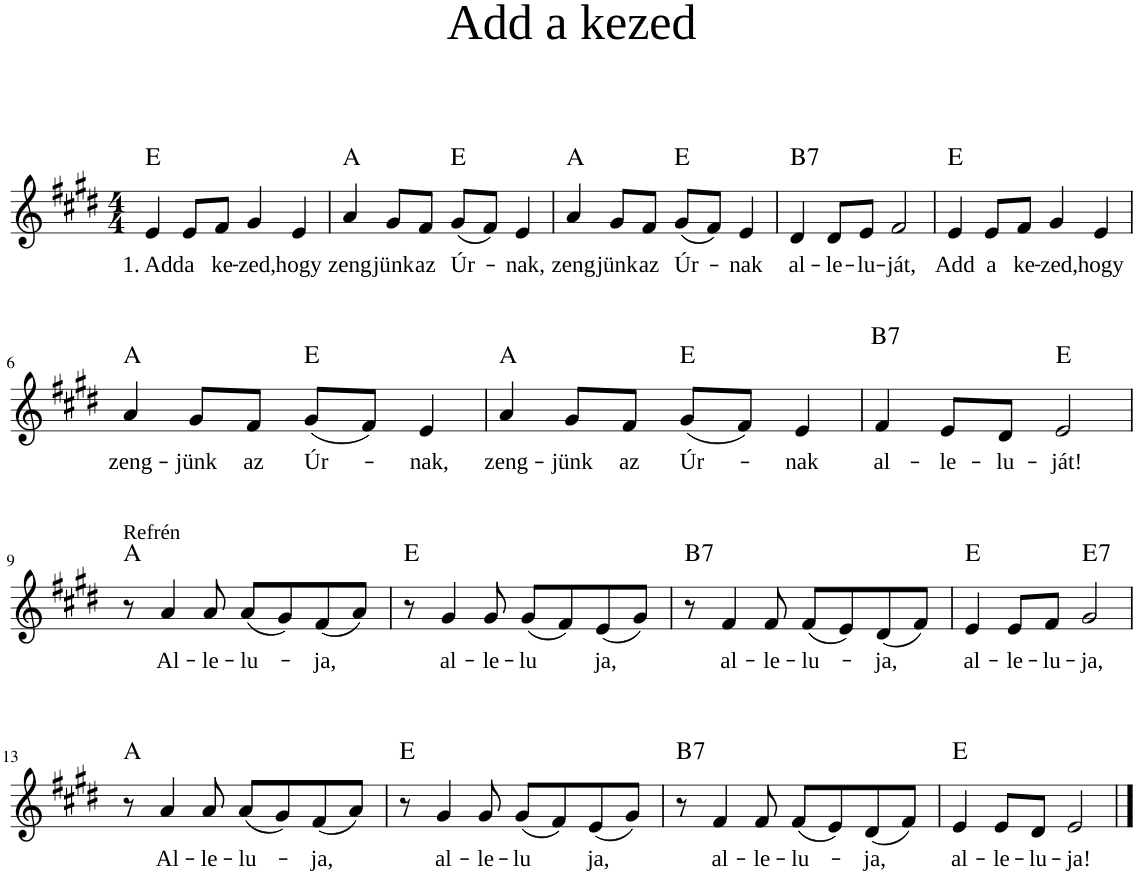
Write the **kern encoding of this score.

**kern	**text	**harte
*part1	*part1	*part1
*staff1	*staff1	*
*I"Voice	*	*
*clefG2	*	*
*k[f#c#g#d#]	*	*
*M4/4	*	*
=1	=1	=1
!	!LO:LY:b	!
4e/	1. Add	E:maj
!	!LO:LY:b	!
8e/L	a	.
!	!LO:LY:b	!
8f#/J	ke-	.
!	!LO:LY:b	!
4g#/	-zed,	.
!	!LO:LY:b	!
4e/	hogy	.
=2	=2	=2
!	!LO:LY:b	!
4a/	zeng-	A:maj
!	!LO:LY:b	!
8g#/L	-jünk	.
!	!LO:LY:b	!
8f#/J	az	.
!	!LO:LY:b	!
(8g#/L	Úr-	E:maj
8f#/J)	.	.
!	!LO:LY:b	!
4e/	-nak,	.
=3	=3	=3
!	!LO:LY:b	!
4a/	zeng-	A:maj
!	!LO:LY:b	!
8g#/L	-jünk	.
!	!LO:LY:b	!
8f#/J	az	.
!	!LO:LY:b	!
(8g#/L	Úr-	E:maj
8f#/J)	.	.
!	!LO:LY:b	!
4e/	-nak	.
=4	=4	=4
!	!LO:LY:b	!LO:H:kt=7
4d#/	al-	B:7
!	!LO:LY:b	!
8d#/L	-le-	.
!	!LO:LY:b	!
8e/J	-lu-	.
!	!LO:LY:b	!
2f#/	-ját,	.
=5	=5	=5
!	!LO:LY:b	!
4e/	Add	E:maj
!	!LO:LY:b	!
8e/L	a	.
!	!LO:LY:b	!
8f#/J	ke-	.
!	!LO:LY:b	!
4g#/	-zed,	.
!	!LO:LY:b	!
4e/	hogy	.
!!LO:LB:g=z
=6	=6	=6
!	!LO:LY:b	!
4a/	zeng-	A:maj
!	!LO:LY:b	!
8g#/L	-jünk	.
!	!LO:LY:b	!
8f#/J	az	.
!	!LO:LY:b	!
(8g#/L	Úr-	E:maj
8f#/J)	.	.
!	!LO:LY:b	!
4e/	-nak,	.
=7	=7	=7
!	!LO:LY:b	!
4a/	zeng-	A:maj
!	!LO:LY:b	!
8g#/L	-jünk	.
!	!LO:LY:b	!
8f#/J	az	.
!	!LO:LY:b	!
(8g#/L	Úr-	E:maj
8f#/J)	.	.
!	!LO:LY:b	!
4e/	-nak	.
=8	=8	=8
!	!LO:LY:b	!LO:H:kt=7
4f#/	al-	B:7
!	!LO:LY:b	!
8e/L	-le-	.
!	!LO:LY:b	!
8d#/J	-lu-	.
!	!LO:LY:b	!
2e/	-ját!	E:maj
!!LO:LB:g=z
=9	=9	=9
!LO:TX:a:t=Refrén	!	!
8r	.	A:maj
!	!LO:LY:b	!
4a/	Al-	.
!	!LO:LY:b	!
8a/	-le-	.
!	!LO:LY:b	!
(8a/L	-lu-	.
8g#/)	.	.
!	!LO:LY:b	!
(8f#/	-ja,	.
8a/J)	.	.
=10	=10	=10
8r	.	E:maj
!	!LO:LY:b	!
4g#/	al-	.
!	!LO:LY:b	!
8g#/	-le-	.
!	!LO:LY:b	!
(8g#/L	-lu	.
8f#/)	.	.
!	!LO:LY:b	!
(8e/	ja,	.
8g#/J)	.	.
=11	=11	=11
!	!	!LO:H:kt=7
8r	.	B:7
!	!LO:LY:b	!
4f#/	al-	.
!	!LO:LY:b	!
8f#/	-le-	.
!	!LO:LY:b	!
(8f#/L	-lu-	.
8e/)	.	.
!	!LO:LY:b	!
(8d#/	-ja,	.
8f#/J)	.	.
=12	=12	=12
!	!LO:LY:b	!
4e/	al-	E:maj
!	!LO:LY:b	!
8e/L	-le-	.
!	!LO:LY:b	!
8f#/J	-lu-	.
!	!LO:LY:b	!LO:H:kt=7
2g#/	-ja,	E:7
!!LO:LB:g=z
=13	=13	=13
8r	.	A:maj
!	!LO:LY:b	!
4a/	Al-	.
!	!LO:LY:b	!
8a/	-le-	.
!	!LO:LY:b	!
(8a/L	-lu-	.
8g#/)	.	.
!	!LO:LY:b	!
(8f#/	-ja,	.
8a/J)	.	.
=14	=14	=14
8r	.	E:maj
!	!LO:LY:b	!
4g#/	al-	.
!	!LO:LY:b	!
8g#/	-le-	.
!	!LO:LY:b	!
(8g#/L	-lu	.
8f#/)	.	.
!	!LO:LY:b	!
(8e/	ja,	.
8g#/J)	.	.
=15	=15	=15
!	!	!LO:H:kt=7
8r	.	B:7
!	!LO:LY:b	!
4f#/	al-	.
!	!LO:LY:b	!
8f#/	-le-	.
!	!LO:LY:b	!
(8f#/L	-lu-	.
8e/)	.	.
!	!LO:LY:b	!
(8d#/	-ja,	.
8f#/J)	.	.
=16	=16	=16
!	!LO:LY:b	!
4e/	al-	E:maj
!	!LO:LY:b	!
8e/L	-le-	.
!	!LO:LY:b	!
8d#/J	-lu-	.
!	!LO:LY:b	!
2e/	-ja!	.
==	==	==
*-	*-	*-
